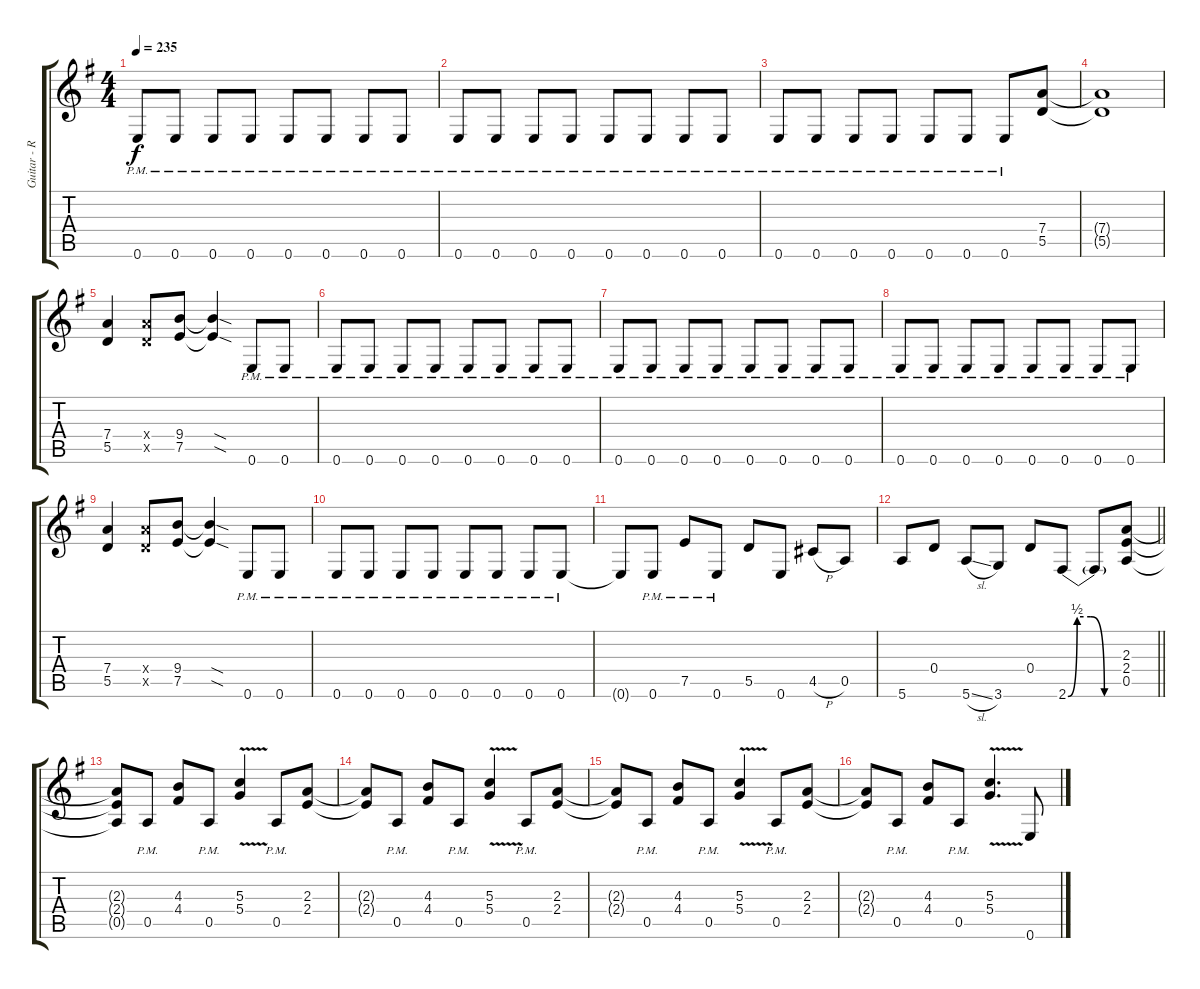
\track ("Guitar - Rowan Robertson" "Guitar - R") {instrument distortionguitar}
\staff {score tabs}
\tuning (E4 B3 G3 D3 A2 E2) {hide}
\ts (4 4)
\tempo 235
\clef g2
\ks g
0.6{pm}.8{dy f} 0.6{pm}.8 0.6{pm}.8 0.6{pm}.8 0.6{pm}.8 0.6{pm}.8 0.6{pm}.8 0.6{pm}.8 |
0.6{pm}.8 0.6{pm}.8 0.6{pm}.8 0.6{pm}.8 0.6{pm}.8 0.6{pm}.8 0.6{pm}.8 0.6{pm}.8 |
0.6{pm}.8 0.6{pm}.8 0.6{pm}.8 0.6{pm}.8 0.6{pm}.8 0.6{pm}.8 0.6{pm}.8 (7.4 5.5).8 |
(7.4{t} 5.5{t}).1 |
(7.4 5.5).4 (7.4{x} 5.5{x}).8 (9.4 7.5).8 (9.4{sod t} 7.5{sod t}).4 0.6{pm}.8 0.6{pm}.8 |
0.6{pm}.8 0.6{pm}.8 0.6{pm}.8 0.6{pm}.8 0.6{pm}.8 0.6{pm}.8 0.6{pm}.8 0.6{pm}.8 |
0.6{pm}.8 0.6{pm}.8 0.6{pm}.8 0.6{pm}.8 0.6{pm}.8 0.6{pm}.8 0.6{pm}.8 0.6{pm}.8 |
0.6{pm}.8 0.6{pm}.8 0.6{pm}.8 0.6{pm}.8 0.6{pm}.8 0.6{pm}.8 0.6{pm}.8 0.6{pm}.8 |
(7.4 5.5).4 (7.4{x} 5.5{x}).8 (9.4 7.5).8 (9.4{sod t} 7.5{sod t}).4 0.6{pm}.8 0.6{pm}.8 |
0.6{pm}.8 0.6{pm}.8 0.6{pm}.8 0.6{pm}.8 0.6{pm}.8 0.6{pm}.8 0.6{pm}.8 0.6{pm}.8 |
0.6{t}.8 0.6{pm}.8 7.5{pm}.8 0.6{pm}.8 5.5.8 0.6.8 4.5{h}.8 0.5.8 |
\barLineRight lightlight
5.6.8 0.4.8 5.6{sl}.8 3.6.8 0.4.8 2.6{be (custom 0 0 10 2 25 2 40 0 60 0)}.8 2.6{t}.8 (2.3 2.4 0.5).8 |
(2.3{t} 2.4{t} 0.5{t}).8 0.5{pm}.8 (4.3 4.4).8 0.5{pm}.8 (5.3{v} 5.4{v}).4 0.5{pm}.8 (2.3 2.4).8 |
(2.3{t} 2.4{t}).8 0.5{pm}.8 (4.3 4.4).8 0.5{pm}.8 (5.3{v} 5.4{v}).4 0.5{pm}.8 (2.3 2.4).8 |
(2.3{t} 2.4{t}).8 0.5{pm}.8 (4.3 4.4).8 0.5{pm}.8 (5.3{v} 5.4{v}).4 0.5{pm}.8 (2.3 2.4).8 |
(2.3{t} 2.4{t}).8 0.5{pm}.8 (4.3 4.4).8 0.5{pm}.8 (5.3{v} 5.4{v}).4{d} 0.6.8
